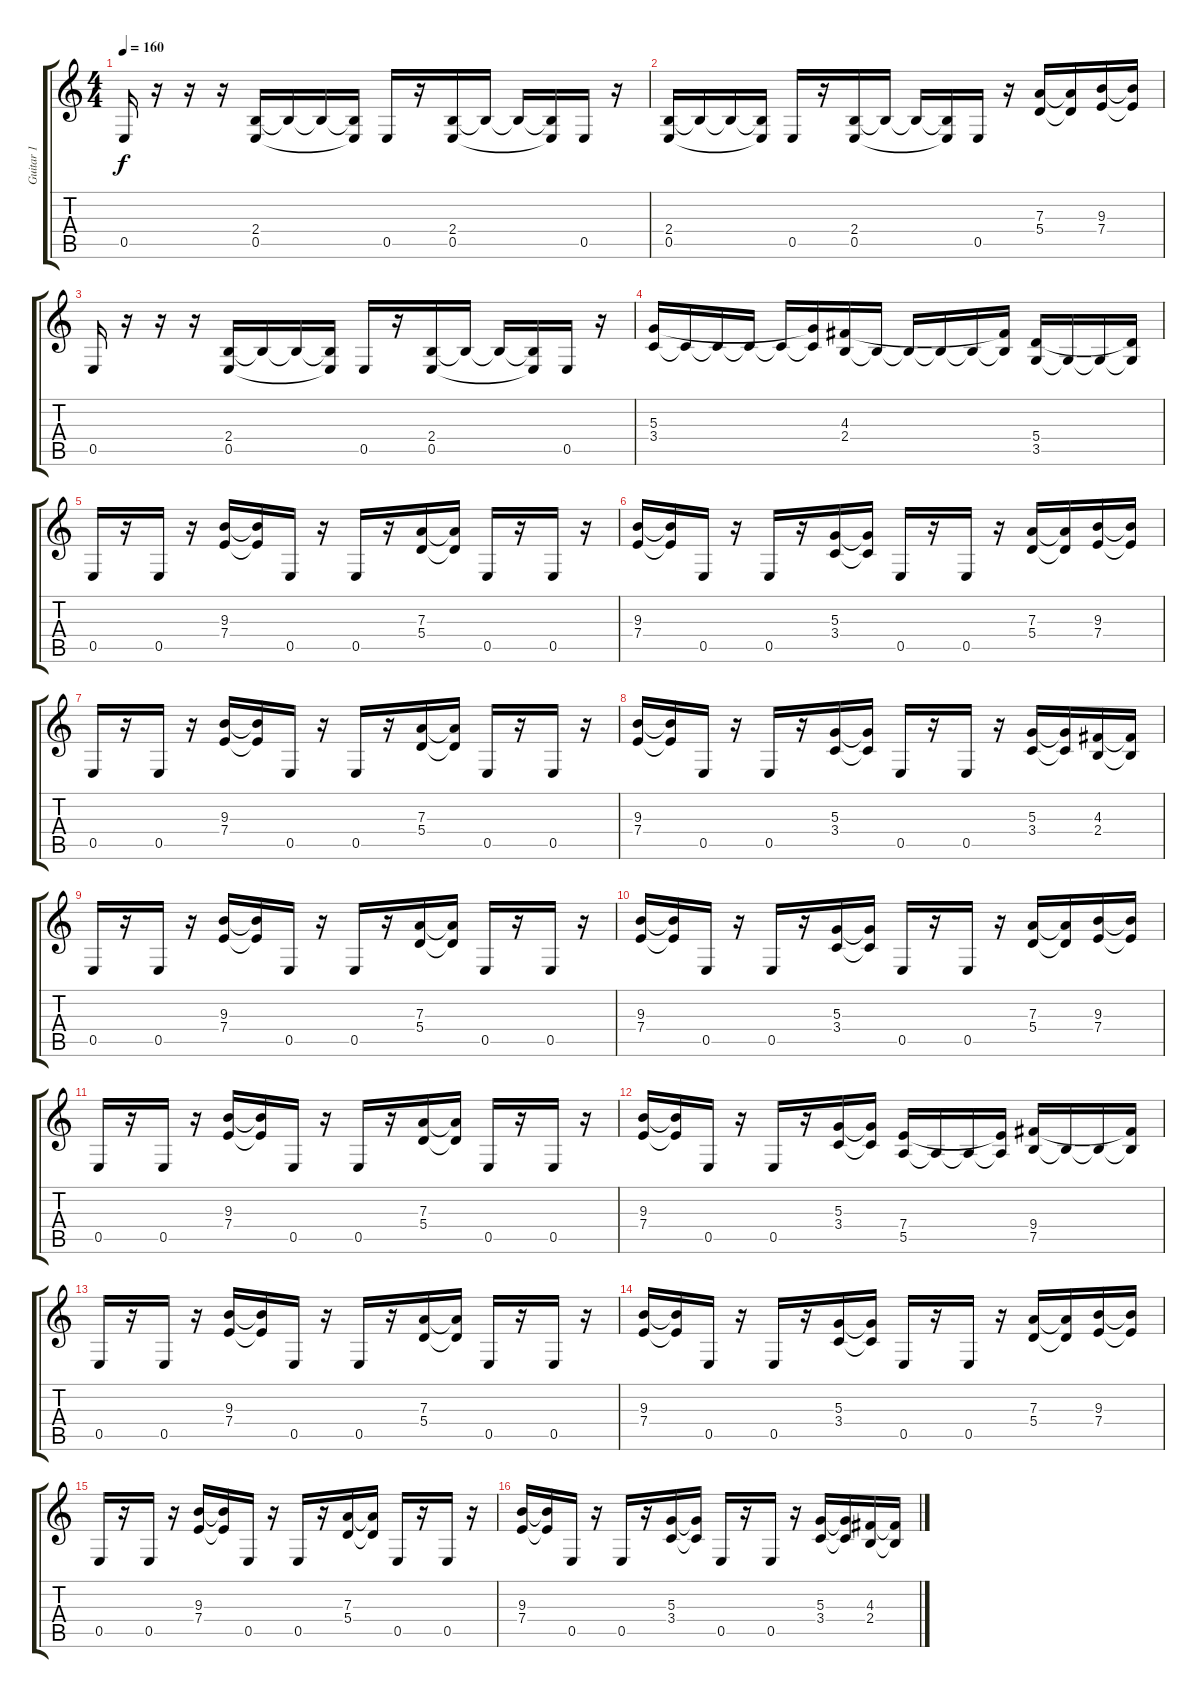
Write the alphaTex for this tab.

\track ("Guitar 1" "Guitar 1") {instrument distortionguitar}
\staff {score tabs}
\tuning (B3 G3 D3 A2 E2 B1) {hide}
\ts (4 4)
\tempo 160
\clef g2
\ks c
0.5.16{dy f} r.16 r.16 r.16 (2.4 0.5).16 2.4{t}.16 2.4{t}.16 (2.4{t} 0.5{t}).16 0.5.16 r.16 (2.4 0.5).16 2.4{t}.16 2.4{t}.16 (2.4{t} 0.5{t}).16 0.5.16 r.16 |
(2.4 0.5).16 2.4{t}.16 2.4{t}.16 (2.4{t} 0.5{t}).16 0.5.16 r.16 (2.4 0.5).16 2.4{t}.16 2.4{t}.16 (2.4{t} 0.5{t}).16 0.5.16 r.16 (7.3 5.4).16 (7.3{t} 5.4{t}).16 (9.3 7.4).16 (9.3{t} 7.4{t}).16 |
0.5.16 r.16 r.16 r.16 (2.4 0.5).16 2.4{t}.16 2.4{t}.16 (2.4{t} 0.5{t}).16 0.5.16 r.16 (2.4 0.5).16 2.4{t}.16 2.4{t}.16 (2.4{t} 0.5{t}).16 0.5.16 r.16 |
(5.3 3.4).16 3.4{t}.16 3.4{t}.16 3.4{t}.16 3.4{t}.16 (5.3{t} 3.4{t}).16 (4.3 2.4).16 2.4{t}.16 2.4{t}.16 2.4{t}.16 2.4{t}.16 (4.3{t} 2.4{t}).16 (5.4 3.5).16 3.5{t}.16 3.5{t}.16 (5.4{t} 3.5{t}).16 |
0.5.16 r.16 0.5.16 r.16 (9.3 7.4).16 (9.3{t} 7.4{t}).16 0.5.16 r.16 0.5.16 r.16 (7.3 5.4).16 (7.3{t} 5.4{t}).16 0.5.16 r.16 0.5.16 r.16 |
(9.3 7.4).16 (9.3{t} 7.4{t}).16 0.5.16 r.16 0.5.16 r.16 (5.3 3.4).16 (5.3{t} 3.4{t}).16 0.5.16 r.16 0.5.16 r.16 (7.3 5.4).16 (7.3{t} 5.4{t}).16 (9.3 7.4).16 (9.3{t} 7.4{t}).16 |
0.5.16 r.16 0.5.16 r.16 (9.3 7.4).16 (9.3{t} 7.4{t}).16 0.5.16 r.16 0.5.16 r.16 (7.3 5.4).16 (7.3{t} 5.4{t}).16 0.5.16 r.16 0.5.16 r.16 |
(9.3 7.4).16 (9.3{t} 7.4{t}).16 0.5.16 r.16 0.5.16 r.16 (5.3 3.4).16 (5.3{t} 3.4{t}).16 0.5.16 r.16 0.5.16 r.16 (5.3 3.4).16 (5.3{t} 3.4{t}).16 (4.3 2.4).16 (4.3{t} 2.4{t}).16 |
0.5.16 r.16 0.5.16 r.16 (9.3 7.4).16 (9.3{t} 7.4{t}).16 0.5.16 r.16 0.5.16 r.16 (7.3 5.4).16 (7.3{t} 5.4{t}).16 0.5.16 r.16 0.5.16 r.16 |
(9.3 7.4).16 (9.3{t} 7.4{t}).16 0.5.16 r.16 0.5.16 r.16 (5.3 3.4).16 (5.3{t} 3.4{t}).16 0.5.16 r.16 0.5.16 r.16 (7.3 5.4).16 (7.3{t} 5.4{t}).16 (9.3 7.4).16 (9.3{t} 7.4{t}).16 |
0.5.16 r.16 0.5.16 r.16 (9.3 7.4).16 (9.3{t} 7.4{t}).16 0.5.16 r.16 0.5.16 r.16 (7.3 5.4).16 (7.3{t} 5.4{t}).16 0.5.16 r.16 0.5.16 r.16 |
(9.3 7.4).16 (9.3{t} 7.4{t}).16 0.5.16 r.16 0.5.16 r.16 (5.3 3.4).16 (5.3{t} 3.4{t}).16 (7.4 5.5).16 5.5{t}.16 5.5{t}.16 (7.4{t} 5.5{t}).16 (9.4 7.5).16 7.5{t}.16 7.5{t}.16 (9.4{t} 7.5{t}).16 |
0.5.16 r.16 0.5.16 r.16 (9.3 7.4).16 (9.3{t} 7.4{t}).16 0.5.16 r.16 0.5.16 r.16 (7.3 5.4).16 (7.3{t} 5.4{t}).16 0.5.16 r.16 0.5.16 r.16 |
(9.3 7.4).16 (9.3{t} 7.4{t}).16 0.5.16 r.16 0.5.16 r.16 (5.3 3.4).16 (5.3{t} 3.4{t}).16 0.5.16 r.16 0.5.16 r.16 (7.3 5.4).16 (7.3{t} 5.4{t}).16 (9.3 7.4).16 (9.3{t} 7.4{t}).16 |
0.5.16 r.16 0.5.16 r.16 (9.3 7.4).16 (9.3{t} 7.4{t}).16 0.5.16 r.16 0.5.16 r.16 (7.3 5.4).16 (7.3{t} 5.4{t}).16 0.5.16 r.16 0.5.16 r.16 |
(9.3 7.4).16 (9.3{t} 7.4{t}).16 0.5.16 r.16 0.5.16 r.16 (5.3 3.4).16 (5.3{t} 3.4{t}).16 0.5.16 r.16 0.5.16 r.16 (5.3 3.4).16 (5.3{t} 3.4{t}).16 (4.3 2.4).16 (4.3{t} 2.4{t}).16
